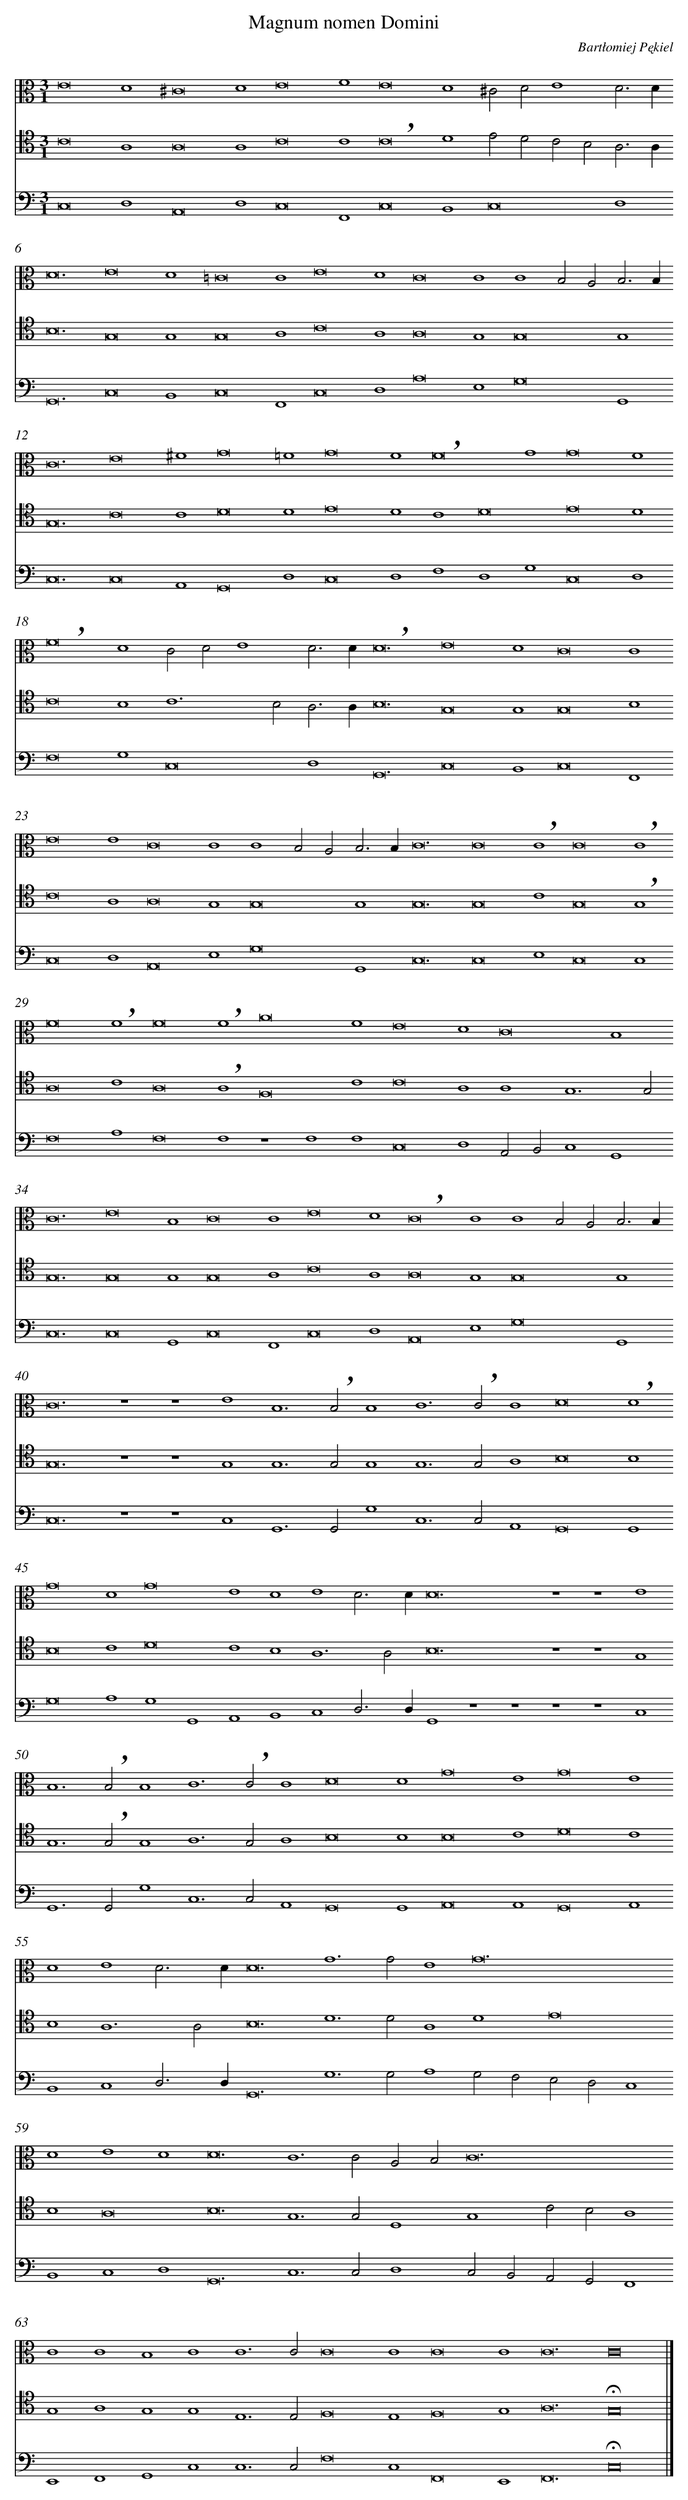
X:1
T: Magnum nomen Domini
C: Bartłomiej Pękiel
L: 1/4
M: 3/1
V: 1 clef=alto
V: 2 clef=tenor
V: 3 clef=bass
K: C
[V:1] E8D4 [|]
[V:2] C8A,4 [|]
[V:3] C,8D,4 [|]
[V:1] ^C8D4 [|]
[V:2] A,8A,4 [|]
[V:3] A,,8D,4 [|]
[V:1] E8F4 [|]
[V:2] C8C4 [|]
[V:3] C,8F,,4 [|]
[V:1] E8D4 [|]
[V:2] !breath!C8D4 [|]
[V:3] C,8B,,4 [|]
[V:1] ^C2D2E4D3D [|]
[V:2] E2D2C2B,2A,3A, [|]
[V:3] C,8D,4 [|]
[V:1] D12 [|]
[V:2] B,12 [|]
[V:3] G,,12 [|]
[V:1] E8D4 [|]
[V:2] G,8G,4 [|]
[V:3] C,8B,,4 [|]
[V:1] =C8C4 [|]
[V:2] G,8A,4 [|]
[V:3] C,8F,,4 [|]
[V:1] E8D4 [|]
[V:2] C8A,4 [|]
[V:3] C,8D,4 [|]
[V:1] C8C4 [|]
[V:2] A,8G,4 [|]
[V:3] A,8E,4 [|]
[V:1] C4B,2A,2B,3B, [|]
[V:2] G,8G,4 [|]
[V:3] G,8G,,4 [|]
[V:1] C12 [|]
[V:2] G,12 [|]
[V:3] C,12 [|]
[V:1] E8^F4 [|]
[V:2] C8C4 [|]
[V:3] C,8A,,4 [|]
[V:1] G8=F4 [|]
[V:2] D8D4 [|]
[V:3] G,,8D,4 [|]
[V:1] G8F4 [|]
[V:2] E8D4 [|]
[V:3] C,8D,4 [|]
[V:1] !breath!F8G4 [|]
[V:2] C4D8 [|]
[V:3] F,4D,4G,4 [|]
[V:1] G8F4 [|]
[V:2] E8D4 [|]
[V:3] C,8D,4 [|]
[V:1] !breath!F8D4 [|]
[V:2] C8B,4 [|]
[V:3] F,8G,4 [|]
[V:1] C2D2E4D3D [|]
[V:2] C4>B,4A,3A, [|]
[V:3] C,8D,4 [|]
[V:1] !breath!D12 [|]
[V:2] B,12 [|]
[V:3] G,,12 [|]
[V:1] E8D4 [|]
[V:2] G,8G,4 [|]
[V:3] C,8B,,4 [|]
[V:1] C8C4 [|]
[V:2] G,8B,4 [|]
[V:3] C,8F,,4 [|]
[V:1] E8E4 [|]
[V:2] C8A,4 [|]
[V:3] C,8D,4 [|]
[V:1] C8C4 [|]
[V:2] A,8G,4 [|]
[V:3] A,,8E,4 [|]
[V:1] C4B,2A,2B,3B, [|]
[V:2] G,8G,4 [|]
[V:3] G,8G,,4 [|]
[V:1] C12 [|]
[V:2] G,12 [|]
[V:3] C,12 [|]
[V:1] C8!breath!C4 [|]
[V:2] G,8C4 [|]
[V:3] C,8E,4 [|]
[V:1] C8!breath!C4 [|]
[V:2] G,8!breath!G,4 [|]
[V:3] C,8C,4 [|]
[V:1] F8!breath!F4 [|]
[V:2] A,8C4 [|]
[V:3] F,8A,4 [|]
[V:1] F8!breath!F4 [|]
[V:2] A,8!breath!A,4 [|]
[V:3] F,8F,4 [|]
[V:1] A8F4 [|]
[V:2] F,8C4 [|]
[V:3] z4F,4F,4 [|]
[V:1] E8D4 [|]
[V:2] C8A,4 [|]
[V:3] C,8D,4 [|]
[V:1] C8B,4 [|]
[V:2] A,4G,6G,2 [|]
[V:3] A,,2B,,2C,4G,,4 [|]
[V:1] C12 [|]
[V:2] G,12 [|]
[V:3] C,12 [|]
[V:1] E8B,4 [|]
[V:2] G,8G,4 [|]
[V:3] C,8G,,4 [|]
[V:1] C8C4 [|]
[V:2] G,8A,4 [|]
[V:3] C,8F,,4 [|]
[V:1] E8D4 [|]
[V:2] C8A,4 [|]
[V:3] C,8D,4 [|]
[V:1] !breath!C8C4 [|]
[V:2] A,8G,4 [|]
[V:3] A,,8E,4 [|]
[V:1] C4B,2A,2B,3B, [|]
[V:2] G,8G,4 [|]
[V:3] G,8G,,4 [|]
[V:1] C12 [|]
[V:2] G,12 [|]
[V:3] C,12 [|]
[V:1] z4z4E4 [|]
[V:2] z4z4G,4 [|]
[V:3] z4z4C,4 [|]
[V:1] B,4>!breath!B,4B,4 [|]
[V:2] G,4>G,4G,4 [|]
[V:3] G,,4>G,,4G,4 [|]
[V:1] C4>!breath!C4C4 [|]
[V:2] G,4>G,4A,4 [|]
[V:3] C,4>C,4A,,4 [|]
[V:1] D8!breath!D4 [|]
[V:2] B,8B,4 [|]
[V:3] G,,8G,,4 [|]
[V:1] G8D4 [|]
[V:2] B,8C4 [|]
[V:3] G,8A,4 [|]
[V:1] G8E4 [|]
[V:2] D8C4 [|]
[V:3] G,4G,,4A,,4 [|]
[V:1] D4E4D3D [|]
[V:2] B,4A,6A,2 [|]
[V:3] B,,4C,4D,3D, [|]
[V:1] D12 [|]
[V:2] B,12 [|]
[V:3] G,,4z4z4 [|]
[V:1] z4z4E4 [|]
[V:2] z4z4G,4 [|]
[V:3] z4z4C,4 [|]
[V:1] B,4>!breath!B,4B,4 [|]
[V:2] G,4>!breath!G,4G,4 [|]
[V:3] G,,4>G,,4G,4 [|]
[V:1] C4>!breath!C4C4 [|]
[V:2] A,4>G,4A,4 [|]
[V:3] C,4>C,4A,,4 [|]
[V:1] D8D4 [|]
[V:2] B,8B,4 [|]
[V:3] G,,8G,,4 [|]
[V:1] G8E4 [|]
[V:2] B,8C4 [|]
[V:3] A,,8A,,4 [|]
[V:1] G8E4 [|]
[V:2] D8C4 [|]
[V:3] G,,8A,,4 [|]
[V:1] D4E4D3D [|]
[V:2] B,4A,6A,2 [|]
[V:3] B,,4C,4D,3D, [|]
[V:1] D12 [|]
[V:2] B,12 [|]
[V:3] G,,12 [|]
[V:1] G4>G4E4 [|]
[V:2] D4>D4A,4 [|]
[V:3] G,4>G,4A,4 [|]
[V:1] G12 [|]
[V:2] D4E8 [|]
[V:3] G,2F,2E,2D,2C,4 [|]
[V:1] D4E4D4 [|]
[V:2] B,4A,8 [|]
[V:3] B,,4C,4D,4 [|]
[V:1] D12 [|]
[V:2] B,12 [|]
[V:3] G,,12 [|]
[V:1] C4>C4A,2B,2 [|]
[V:2] G,4>G,4D,4 [|]
[V:3] C,4>C,4D,4 [|]
[V:1] C12 [|]
[V:2] G,4C2B,2A,4 [|]
[V:3] C,2B,,2A,,2G,,2F,,4 [|]
[V:1] C4C4B,4 [|]
[V:2] G,4A,4G,4 [|]
[V:3] E,,4F,,4G,,4 [|]
[V:1] C4C6C2 [|]
[V:2] G,4E,6E,2 [|]
[V:3] C,4C,6C,2 [|]
[V:1] C8C4 [|]
[V:2] F,8E,4 [|]
[V:3] F,8C,4 [|]
[V:1] C8C4 [|]
[V:2] F,8G,4 [|]
[V:3] F,,8E,,4 [|]
[V:1] C12 [|]
[V:2] A,12 [|]
[V:3] F,,12 [|]
[V:1] C12 |]
[V:2] !fermata!G,12 |]
[V:3] !fermata!C,12 |]
